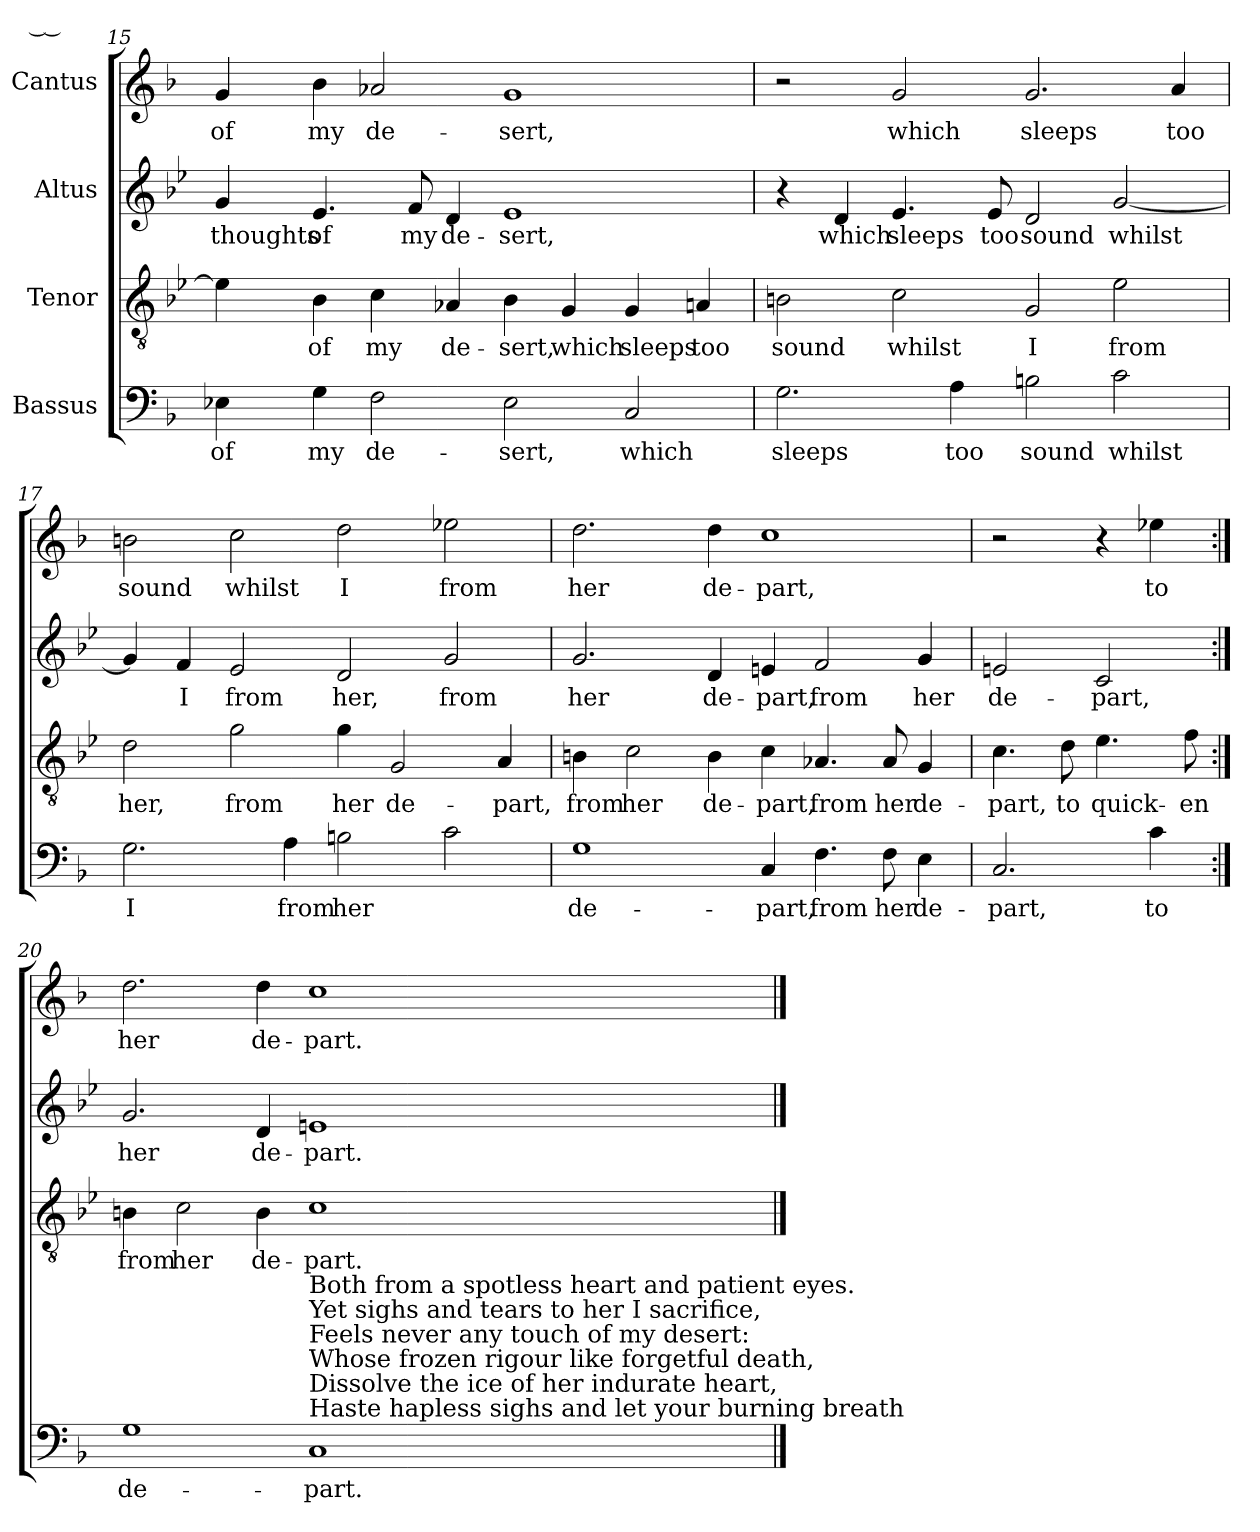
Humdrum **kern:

**kern	**text	**kern	**text	**kern	**text	**kern	**text
*part4	*part4	*part3	*part3	*part2	*part2	*part1	*part1
*staff4	*staff4	*staff3	*staff3	*staff2	*staff2	*staff1	*staff1
*I"Bassus	*	*I"Tenor	*	*I"Altus	*	*I"Cantus	*
!!LO:PB:g=z
*clefF4	*	*clefGv2	*	*clefG2	*	*clefG2	*
*k[b-]	*	*k[b-e-]	*	*k[b-e-]	*	*k[b-]	*
=15	=15	=15	=15	=15	=15	=15	=15
!	!LO:LY:b	!	!LO:LY:b	!	!LO:LY:b	!	!LO:LY:b
4E-X\	of	4e-\]	___	4g/	thoughts	4g/	of
!	!LO:LY:b	!	!LO:LY:b	!	!LO:LY:b	!	!LO:LY:b
4G\	my	4B-\	of	4.e-/	of	4b-\	my
!	!LO:LY:b	!	!LO:LY:b	!	!	!	!LO:LY:b
2F\	de-	4c\	my	.	.	2a-X/	de-
!	!	!	!	!	!LO:LY:b	!	!
.	.	.	.	8f/	my	.	.
!	!	!	!LO:LY:b	!	!LO:LY:b	!	!
.	.	4A-X/	de-	4d/	de-	.	.
!	!LO:LY:b	!	!LO:LY:b	!	!LO:LY:b	!	!LO:LY:b
2E-\	sert,	4B-\	sert,	1e-	sert,	1g	sert,
!	!	!	!LO:LY:b	!	!	!	!
.	.	4G/	which	.	.	.	.
!	!LO:LY:b	!	!LO:LY:b	!	!	!	!
2C/	which	4G/	sleeps	.	.	.	.
!	!	!	!LO:LY:b	!	!	!	!
.	.	4An/	too	.	.	.	.
=16	=16	=16	=16	=16	=16	=16	=16
!	!LO:LY:b	!	!LO:LY:b	!	!	!	!
2.G\	sleeps	2Bn\	sound	4r	.	2r	.
!	!	!	!	!	!LO:LY:b	!	!
.	.	.	.	4d/	which	.	.
!	!	!	!LO:LY:b	!	!LO:LY:b	!	!LO:LY:b
.	.	2c\	whilst	4.e-/	sleeps	2g/	which
!	!LO:LY:b	!	!	!	!	!	!
4A\	too	.	.	.	.	.	.
!	!	!	!	!	!LO:LY:b	!	!
.	.	.	.	8e-/	too	.	.
!	!LO:LY:b	!	!LO:LY:b	!	!LO:LY:b	!	!LO:LY:b
2Bn\	sound	2G/	I	2d/	sound	2.g/	sleeps
!	!LO:LY:b	!	!LO:LY:b	!	!LO:LY:b	!	!
2c\	whilst	2e-\	from	[2g/	whilst	.	.
!	!	!	!	!	!	!	!LO:LY:b
.	.	.	.	.	.	4a/	too
=17	=17	=17	=17	=17	=17	=17	=17
!	!LO:LY:b	!	!LO:LY:b	!	!	!	!LO:LY:b
2.G\	I	2d\	her,	4g/]	.	2bn\	sound
!	!	!	!	!	!LO:LY:b	!	!
.	.	.	.	4f/	I	.	.
!	!	!	!LO:LY:b	!	!LO:LY:b	!	!LO:LY:b
.	.	2g\	from	2e-/	from	2cc\	whilst
!	!LO:LY:b	!	!	!	!	!	!
4A\	from	.	.	.	.	.	.
!	!LO:LY:b	!	!LO:LY:b	!	!LO:LY:b	!	!LO:LY:b
2Bn\	her	4g\	her	2d/	her,	2dd\	I
!	!	!	!LO:LY:b	!	!	!	!
.	.	2G/	de-	.	.	.	.
!	!	!	!	!	!LO:LY:b	!	!LO:LY:b
2c\	.	.	.	2g/	from	2ee-X\	from
!	!	!	!LO:LY:b	!	!	!	!
.	.	4A/	part,	.	.	.	.
!!LO:LB:g=z
=18	=18	=18	=18	=18	=18	=18	=18
!	!LO:LY:b	!	!LO:LY:b	!	!LO:LY:b	!	!LO:LY:b
1G	de-	4Bn\	from	2.g/	her	2.dd\	her
!	!	!	!LO:LY:b	!	!	!	!
.	.	2c\	her	.	.	.	.
!	!	!	!LO:LY:b	!	!LO:LY:b	!	!LO:LY:b
.	.	4B\	de-	4d/	de-	4dd\	de-
!	!LO:LY:b	!	!LO:LY:b	!	!LO:LY:b	!	!LO:LY:b
4C/	part,	4c\	part,	4en/	part,	1cc	part,
!	!LO:LY:b	!	!LO:LY:b	!	!LO:LY:b	!	!
4.F\	from	4.A-X/	from	2f/	from	.	.
!	!LO:LY:b	!	!LO:LY:b	!	!	!	!
8F\	her	8A-/	her	.	.	.	.
!	!LO:LY:b	!	!LO:LY:b	!	!LO:LY:b	!	!
4E\	de-	4G/	de-	4g/	her	.	.
=19	=19	=19	=19	=19	=19	=19	=19
!	!LO:LY:b	!	!LO:LY:b	!	!LO:LY:b	!	!
2.C/	part,	4.c\	part,	2en/	de-	2r	.
!	!	!	!LO:LY:b	!	!	!	!
.	.	8d\	to	.	.	.	.
!	!	!	!LO:LY:b	!	!LO:LY:b	!	!
.	.	4.e-\	quick-	2c/	part,	4r	.
!	!LO:LY:b	!	!	!	!	!	!LO:LY:b
4c\	to	.	.	.	.	4ee-X\	to
!	!	!	!LO:LY:b	!	!	!	!
.	.	8f\	en	.	.	.	.
=20:|!	=20:|!	=20:|!	=20:|!	=20:|!	=20:|!	=20:|!	=20:|!
!	!LO:LY:b	!	!LO:LY:b	!	!LO:LY:b	!	!LO:LY:b
1G	de-	4Bn\	from	2.g/	her	2.dd\	her
!	!	!	!LO:LY:b	!	!	!	!
.	.	2c\	her	.	.	.	.
!	!	!	!LO:LY:b	!	!LO:LY:b	!	!LO:LY:b
.	.	4B\	de-	4d/	de-	4dd\	de-
!LO:TX:a:t=Haste hapless sighs and let your burning breath	!	!	!	!	!	!	!
!LO:TX:a:t=Dissolve the ice of her indurate heart,	!	!	!	!	!	!	!
!LO:TX:a:t=Whose frozen rigour like forgetful death,	!	!	!	!	!	!	!
!LO:TX:a:t=Feels never any touch of my desert&colon;	!	!	!	!	!	!	!
!LO:TX:a:t=Yet sighs and tears to her I sacrifice,	!	!	!	!	!	!	!
!LO:TX:a:t=Both from a spotless heart and patient eyes.	!	!	!	!	!	!	!
!	!LO:LY:b	!	!LO:LY:b	!	!LO:LY:b	!	!LO:LY:b
1C	part.	1c	part.	1en	part.	1cc	part.
==	==	==	==	==	==	==	==
*-	*-	*-	*-	*-	*-	*-	*-
